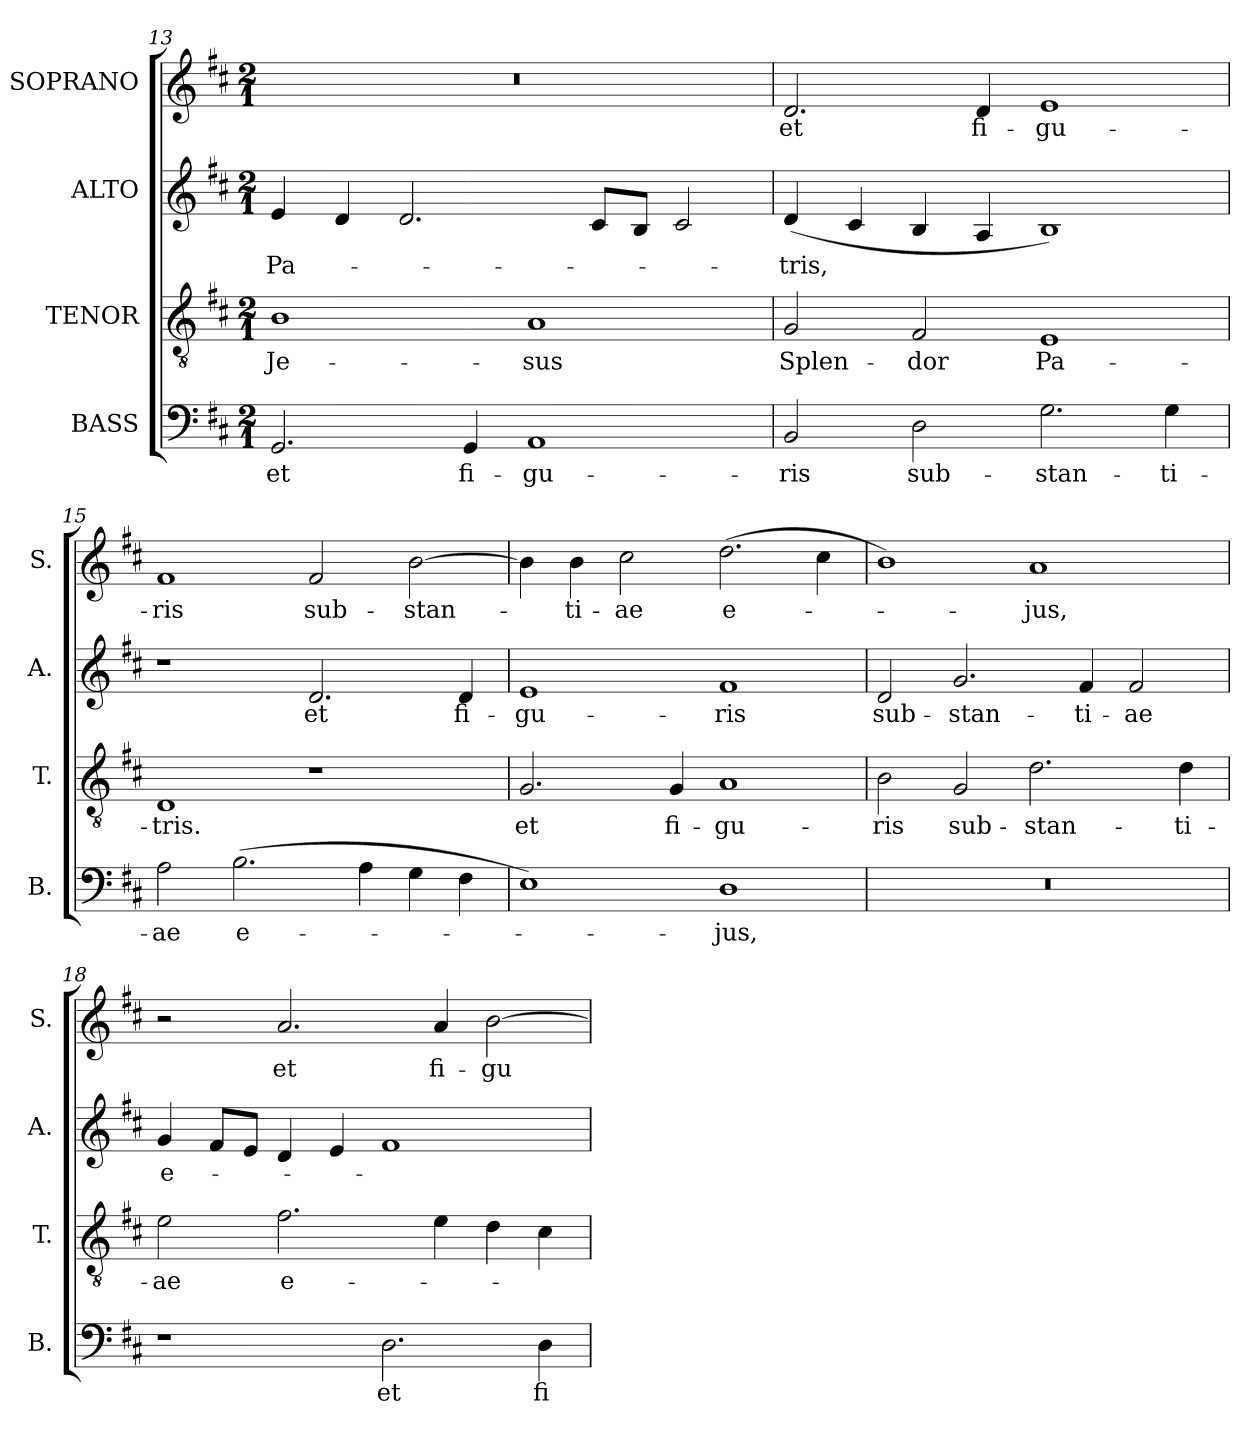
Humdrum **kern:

**kern	**text	**kern	**text	**kern	**text	**kern	**text
*part4	*part4	*part3	*part3	*part2	*part2	*part1	*part1
*staff4	*staff4	*staff3	*staff3	*staff2	*staff2	*staff1	*staff1
*I"BASS	*	*I"TENOR	*	*I"ALTO	*	*I"SOPRANO	*
*I'B.	*	*I'T.	*	*I'A.	*	*I'S.	*
!!LO:LB:g=z
*clefF4	*	*clefGv2	*	*clefG2	*	*clefG2	*
*	*	*ITrd7c12	*	*	*	*	*
*k[f#c#]	*	*k[f#c#]	*	*k[f#c#]	*	*k[f#c#]	*
*D:	*	*D:	*	*D:	*	*D:	*
*M2/1	*	*M2/1	*	*M2/1	*	*M2/1	*
=13	=13	=13	=13	=13	=13	=13	=13
!	!LO:LY:b:color=#000000	!	!	!	!	!	!
!	!	!	!LO:LY:b:color=#000000	!	!	!	!
!	!	!	!	!	!LO:LY:b:color=#000000	!LO:N:vis=1	!
2.GGi/	et	1BBi	Je-	4ei/	Pa-	0r	.
.	.	.	.	4di/	.	.	.
.	.	.	.	2.di/	.	.	.
!	!LO:LY:b:color=#000000	!	!	!	!	!	!
4GGi/	fi-	.	.	.	.	.	.
!	!LO:LY:b:color=#000000	!	!	!	!	!	!
!	!	!	!LO:LY:b:color=#000000	!	!	!	!
1AAi	-gu-	1AAi	-sus	.	.	.	.
.	.	.	.	8c#i/L	.	.	.
.	.	.	.	8Bi/J	.	.	.
.	.	.	.	2c#i/	.	.	.
=14	=14	=14	=14	=14	=14	=14	=14
!	!LO:LY:b:color=#000000	!	!	!	!	!	!
!	!	!	!LO:LY:b:color=#000000	!	!	!	!
!	!	!	!	!	!LO:LY:b:color=#000000	!	!
!	!	!	!	!	!	!	!LO:LY:b:color=#000000
2BBi/	-ris	2GGi/	Splen-	(4di/	-tris,	2.di/	et
.	.	.	.	4c#i/	.	.	.
!	!LO:LY:b:color=#000000	!	!	!	!	!	!
!	!	!	!LO:LY:b:color=#000000	!	!	!	!
2Di\	sub-	2FF#i/	-dor	4Bi/	.	.	.
!	!	!	!	!	!	!	!LO:LY:b:color=#000000
.	.	.	.	4Ai/	.	4di/	fi-
!	!LO:LY:b:color=#000000	!	!	!	!	!	!
!	!	!	!LO:LY:b:color=#000000	!	!	!	!
!	!	!	!	!	!	!	!LO:LY:b:color=#000000
2.Gi\	-stan-	1EEi	Pa-	1Bi)	.	1ei	-gu-
!	!LO:LY:b:color=#000000	!	!	!	!	!	!
4Gi\	-ti-	.	.	.	.	.	.
=15	=15	=15	=15	=15	=15	=15	=15
!	!LO:LY:b:color=#000000	!	!	!	!	!	!
!	!	!	!LO:LY:b:color=#000000	!	!	!	!
!	!	!	!	!	!	!	!LO:LY:b:color=#000000
2Ai\	-ae	1DDi	-tris.	1r	.	1f#i	-ris
!	!LO:LY:b:color=#000000	!	!	!	!	!	!
(2.Bi\	e-	.	.	.	.	.	.
!	!	!	!	!	!LO:LY:b:color=#000000	!	!
!	!	!	!	!	!	!	!LO:LY:b:color=#000000
.	.	1r	.	2.di/	et	2f#i/	sub-
4Ai\	.	.	.	.	.	.	.
!	!	!	!	!	!	!	!LO:LY:b:color=#000000
4Gi\	.	.	.	.	.	[2bi\	-stan-
!	!	!	!	!	!LO:LY:b:color=#000000	!	!
4F#i\	.	.	.	4di/	fi-	.	.
=16	=16	=16	=16	=16	=16	=16	=16
!	!	!	!LO:LY:b:color=#000000	!	!	!	!
!	!	!	!	!	!LO:LY:b:color=#000000	!	!
1Ei)	.	2.GGi/	et	1ei	-gu-	4bi\]	.
!	!	!	!	!	!	!	!LO:LY:b:color=#000000
.	.	.	.	.	.	4bi\	-ti-
!	!	!	!	!	!	!	!LO:LY:b:color=#000000
.	.	.	.	.	.	2cc#i\	-ae
!	!	!	!LO:LY:b:color=#000000	!	!	!	!
.	.	4GGi/	fi-	.	.	.	.
!	!LO:LY:b:color=#000000	!	!	!	!	!	!
!	!	!	!LO:LY:b:color=#000000	!	!	!	!
!	!	!	!	!	!LO:LY:b:color=#000000	!	!
!	!	!	!	!	!	!	!LO:LY:b:color=#000000
1Di	-jus,	1AAi	-gu-	1f#i	-ris	(2.ddi\	e-
.	.	.	.	.	.	4cc#i\	.
=17	=17	=17	=17	=17	=17	=17	=17
!LO:N:vis=1	!	!	!	!	!	!	!
!	!	!	!LO:LY:b:color=#000000	!	!	!	!
!	!	!	!	!	!LO:LY:b:color=#000000	!	!
0r	.	2BBi\	-ris	2di/	sub-	1bi)	.
!	!	!	!LO:LY:b:color=#000000	!	!	!	!
!	!	!	!	!	!LO:LY:b:color=#000000	!	!
.	.	2GGi/	sub-	2.gi/	-stan-	.	.
!	!	!	!LO:LY:b:color=#000000	!	!	!	!
!	!	!	!	!	!	!	!LO:LY:b:color=#000000
.	.	2.Di\	-stan-	.	.	1ai	-jus,
!	!	!	!	!	!LO:LY:b:color=#000000	!	!
.	.	.	.	4f#i/	-ti-	.	.
!	!	!	!	!	!LO:LY:b:color=#000000	!	!
.	.	.	.	2f#i/	-ae	.	.
!	!	!	!LO:LY:b:color=#000000	!	!	!	!
.	.	4Di\	-ti-	.	.	.	.
!!LO:PB:g=z
=18	=18	=18	=18	=18	=18	=18	=18
!	!	!	!LO:LY:b:color=#000000	!	!	!	!
!	!	!	!	!	!LO:LY:b:color=#000000	!	!
1r	.	2Ei\	-ae	4gi/	e-	2r	.
.	.	.	.	8f#i/L	.	.	.
.	.	.	.	8ei/J	.	.	.
!	!	!	!LO:LY:b:color=#000000	!	!	!	!
!	!	!	!	!	!	!	!LO:LY:b:color=#000000
.	.	2.F#i\	e-	4di/	.	2.ai/	et
.	.	.	.	4ei/	.	.	.
!	!LO:LY:b:color=#000000	!	!	!	!	!	!
2.Di\	et	.	.	1f#i	.	.	.
!	!	!	!	!	!	!	!LO:LY:b:color=#000000
.	.	4Ei\	.	.	.	4ai/	fi-
!	!	!	!	!	!	!	!LO:LY:b:color=#000000
.	.	4Di\	.	.	.	[2bi\	-gu-
!	!LO:LY:b:color=#000000	!	!	!	!	!	!
4Di\	fi-	4C#i\	.	.	.	.	.
=	=	=	=	=	=	=	=
*-	*-	*-	*-	*-	*-	*-	*-
